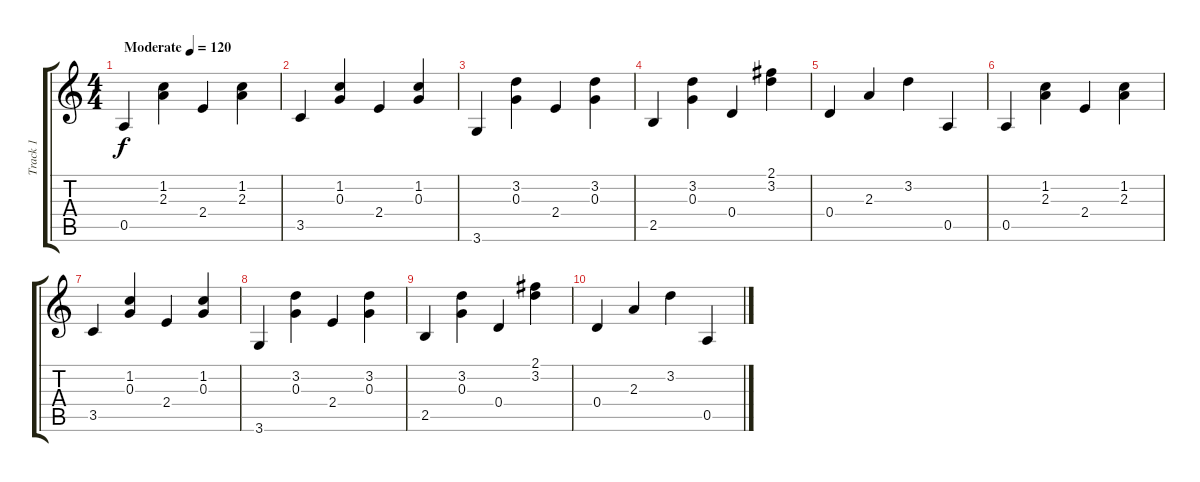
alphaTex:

\track ("Track 1" "Track 1") {instrument acousticguitarsteel}
\staff {score tabs}
\tuning (E4 B3 G3 D3 A2 E2) {hide}
\ts (4 4)
\tempo (120 "Moderate")
\clef g2
\ks c
0.5.4{dy f instrument acousticguitarsteel} (1.2 2.3).4 2.4.4 (1.2 2.3).4 |
3.5.4 (1.2 0.3).4 2.4.4 (1.2 0.3).4 |
3.6.4 (3.2 0.3).4 2.4.4 (3.2 0.3).4 |
2.5.4 (3.2 0.3).4 0.4.4 (2.1 3.2).4 |
0.4.4 2.3.4 3.2.4 0.5.4 |
0.5.4 (1.2 2.3).4 2.4.4 (1.2 2.3).4 |
3.5.4 (1.2 0.3).4 2.4.4 (1.2 0.3).4 |
3.6.4 (3.2 0.3).4 2.4.4 (3.2 0.3).4 |
2.5.4 (3.2 0.3).4 0.4.4 (2.1 3.2).4 |
0.4.4 2.3.4 3.2.4 0.5.4
